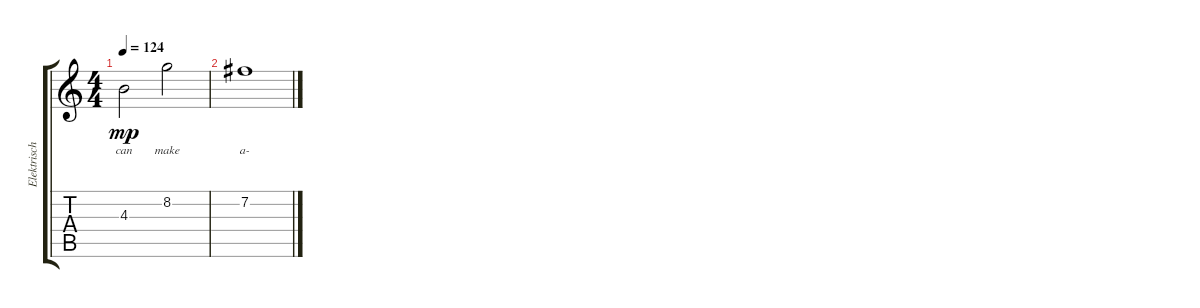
\track ("Elektrisch" "Elektrisch") {instrument electricguitarjazz}
\staff {score tabs}
\tuning (E4 B3 G3 D3 A2 E2) {hide}
\ts (4 4)
\tempo 124
\clef g2
\ks c
4.3.2{lyrics (0 "can") lyrics (1 "") lyrics (2 "") lyrics (3 "") lyrics (4 "") dy mp} 8.2.2{lyrics (0 "make") lyrics (1 "") lyrics (2 "") lyrics (3 "") lyrics (4 "")} |
7.2.1{lyrics (0 "a-") lyrics (1 "") lyrics (2 "") lyrics (3 "") lyrics (4 "")}
